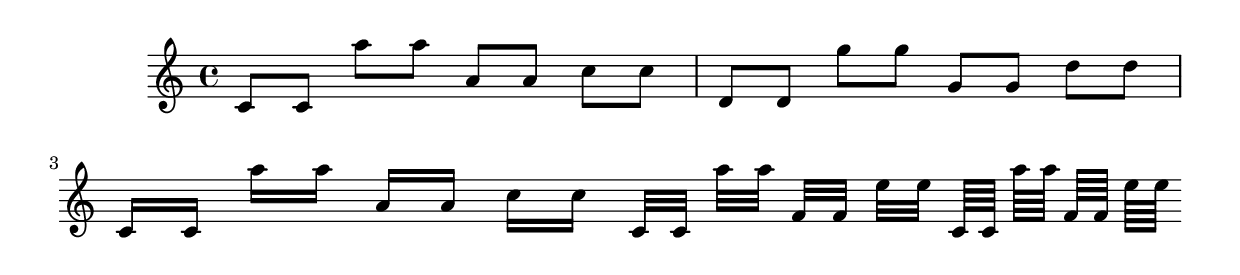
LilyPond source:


\version "2.16.0"

\header{

    texidoc = "In this test for beam quant positions for horizontal beams,
staff lines should be covered in all cases. For 32nd beams, the free stem
lengths are between 2 and 1.5."

}

\relative c' { 
  c8[ c]  a''[ a]
  a,[ a]  c[ c]
  d,8[ d]  g'[ g]
  g,[ g]  d'[ d]
  \break
  c,16[ c]  a''[ a]
  a,[ a ]  c[ c]
  c,32[  c]  a''[ a]
  f,[ f]  e'[ e]
  c,64[ c]  a''[ a]
  f,[ f]  e'[ e]
}


